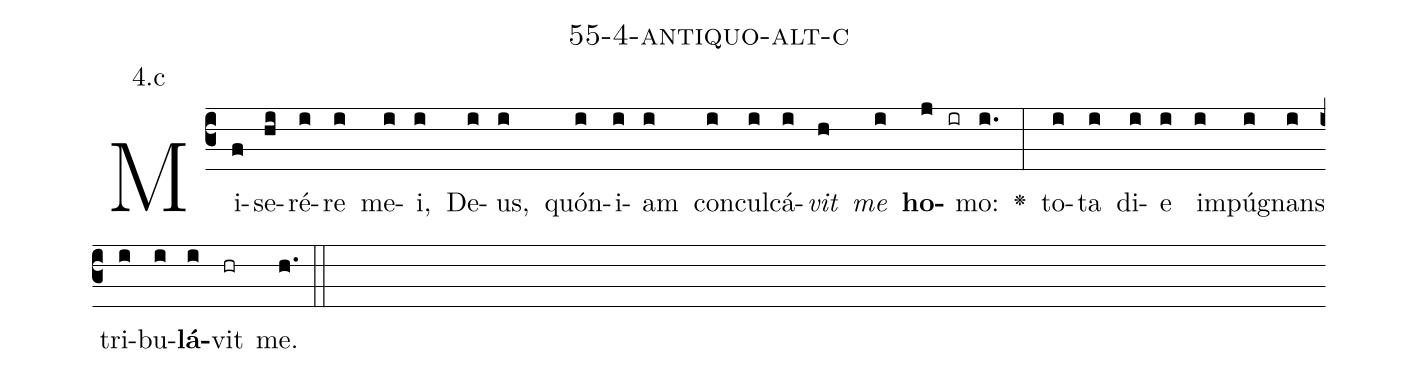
name: 55-4-antiquo-alt-c;
annotation: 4.c;
%%
(c3)Mi(f)se(hi)ré(i)re(i) me(i)i,(i) De(i)us,(i) quón(i)i(i)am(i) con(i)cul(i)cá(i)<i>vit</i>(h) <i>me</i>(i) <b>ho</b>(j ir)mo:(i.) <v>\greheightstar</v>(:) to(i)ta(i) di(i)e(i) im(i)pú(i)gnans(i) tri(i)bu(i)<b>lá</b>(i)vit(hr) me.(h.) (::)


%E(i) u(i) o(i) u(i) a(i) e.(h.) (::)
